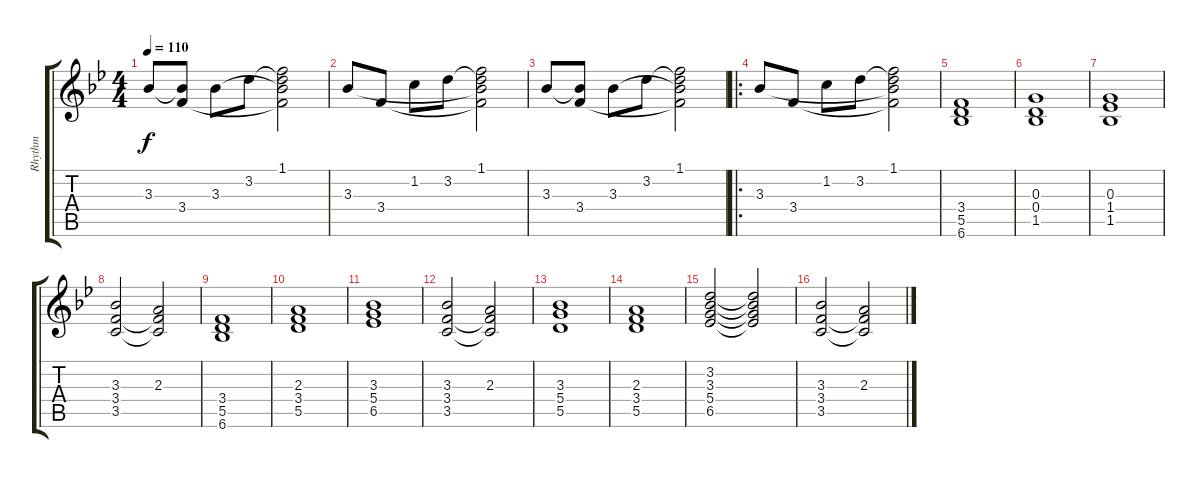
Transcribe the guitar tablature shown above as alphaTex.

\track ("Rhythm" "Rhythm") {instrument acousticguitarsteel}
\staff {score tabs}
\tuning (E4 B3 G3 D3 A2 E2) {hide}
\ts (4 4)
\tempo 110
\clef g2
\ks bb
3.3.8{dy f instrument acousticguitarsteel} (3.3{t} 3.4).8 3.3.8 3.2.8 (1.1 3.2{t} 3.3{t} 3.4{t}).2 |
3.3.8 3.4.8 1.2.8 3.2.8 (1.1 3.2{t} 3.3{t} 3.4{t}).2 |
3.3.8 (3.3{t} 3.4).8 3.3.8 3.2.8 (1.1 3.2{t} 3.3{t} 3.4{t}).2 |
\ro
3.3.8 3.4.8 1.2.8 3.2.8 (1.1 3.2{t} 3.3{t} 3.4{t}).2 |
(3.4 5.5 6.6).1 |
(0.3 0.4 1.5).1 |
(0.3 1.4 1.5).1 |
(3.3 3.4 3.5).2 (2.3 3.4{t} 3.5{t}).2 |
(3.4 5.5 6.6).1 |
(2.3 3.4 5.5).1 |
(3.3 5.4 6.5).1 |
(3.3 3.4 3.5).2 (2.3 3.4{t} 3.5{t}).2 |
(3.3 5.4 5.5).1 |
(2.3 3.4 5.5).1 |
(3.2 3.3 5.4 6.5).2 (3.2{t} 3.3{t} 5.4{t} 6.5{t}).2 |
(3.3 3.4 3.5).2 (2.3 3.4{t} 3.5{t}).2
